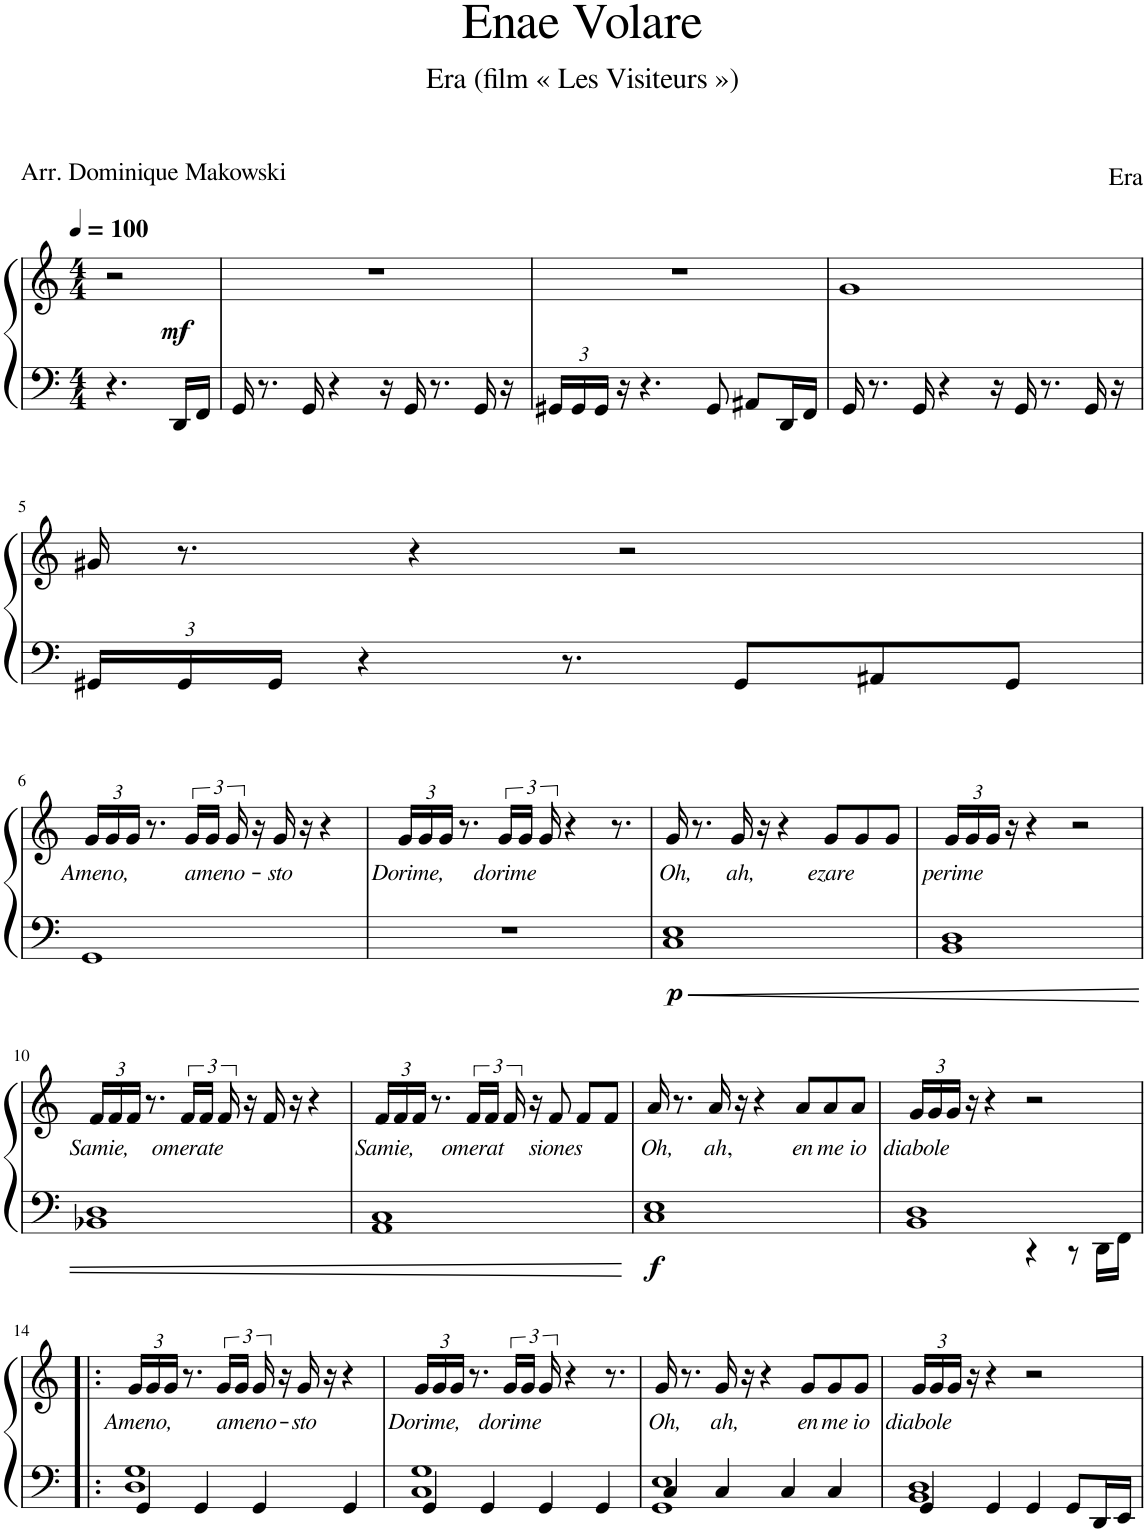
**kern	**kern	**text	**dynam
*part1	*part1	*part1	*part1
*staff2	*staff1	*staff1	*staff1/2
*I"Piano	*	*	*
*I'Pno.	*	*	*
*clefF4	*clefG2	*	*
*k[]	*k[]	*	*
*M4/4	*M4/4	*	*
*MM100	*MM100	*	*
=1	=1	=1	=1
4.r	2r	.	.
!	!	!	!LO:DY:a=2
16DD/LL	.	.	mf
16FF/JJ	.	.	.
=2	=2	=2	=2
16GG/	1r	.	.
8.r	.	.	.
16GG/	.	.	.
4r	.	.	.
16r	.	.	.
16GG/	.	.	.
8.r	.	.	.
16GG/	.	.	.
16r	.	.	.
=3	=3	=3	=3
16GG#X/LL	1r	.	.
16GG#/	.	.	.
16GG#/JJ	.	.	.
16r	.	.	.
4.r	.	.	.
8GG#/	.	.	.
8AA#X/L	.	.	.
16DD/L	.	.	.
16FF/JJ	.	.	.
=4	=4	=4	=4
16GG/	1g	.	.
8.r	.	.	.
16GG/	.	.	.
4r	.	.	.
16r	.	.	.
16GG/	.	.	.
8.r	.	.	.
16GG/	.	.	.
16r	.	.	.
!!LO:LB:g=z
=5	=5	=5	=5
16GG#X/LL	16g#X/	.	.
16GG#/	8.r	.	.
16GG#/JJ	.	.	.
4r	.	.	.
.	4r	.	.
8.r	.	.	.
.	2r	.	.
8GG#/L	.	.	.
8AA#X/	.	.	.
8GG#/J	.	.	.
!!LO:LB:g=z
=6	=6	=6	=6
!	!	!LO:LY:b	!
1GG	16g/LL	Ameno,	.
.	16g/	.	.
.	16g/JJ	.	.
.	8.r	.	.
!	!	!LO:LY:b	!
.	16g/LL	ameno-	.
.	16g/JJ	.	.
.	16g/	.	.
.	16r	.	.
!	!	!LO:LY:b	!
.	16g/	sto	.
.	16r	.	.
.	4r	.	.
=7	=7	=7	=7
!	!	!LO:LY:b	!
1r	16g/LL	Dorime,	.
.	16g/	.	.
.	16g/JJ	.	.
.	8.r	.	.
!	!	!LO:LY:b	!
.	16g/LL	dorime	.
.	16g/JJ	.	.
.	16g/	.	.
.	4r	.	.
.	8.r	.	.
=8	=8	=8	=8
!	!	!LO:LY:b	!LO:DY:b=2
1C 1E	16g/	Oh,	p
.	8.r	.	.
!	!	!LO:LY:b	!
.	16g/	ah,	.
.	16r	.	.
.	4r	.	.
!	!	!LO:LY:b	!
.	8g/L	ezare	.
.	8g/	.	.
.	8g/J	.	.
=9	=9	=9	=9
!	!	!LO:LY:b	!
1BB 1D	16g/LL	perime	.
.	16g/	.	.
.	16g/JJ	.	.
.	16r	.	.
.	4r	.	.
.	2r	.	.
!!LO:LB:g=z
=10	=10	=10	=10
!	!	!LO:LY:b	!
1BB-X 1D	16f/LL	Samie,	.
.	16f/	.	.
.	16f/JJ	.	.
.	8.r	.	.
!	!	!LO:LY:b	!
.	16f/LL	omerate	.
.	16f/JJ	.	.
.	16f/	.	.
.	16r	.	.
.	16f/	.	.
.	16r	.	.
.	4r	.	.
=11	=11	=11	=11
!	!	!LO:LY:b	!
1AA 1C	16f/LL	Samie,	.
.	16f/	.	.
.	16f/JJ	.	.
.	8.r	.	.
!	!	!LO:LY:b	!
.	16f/LL	omerat	.
.	16f/JJ	.	.
.	16f/	.	.
.	16r	.	.
!	!	!LO:LY:b	!
.	8f/	siones	.
.	8f/L	.	.
.	8f/J	.	.
=12	=12	=12	=12
!	!	!LO:LY:b	!LO:DY:b=2
1C 1E	16a/	Oh,	f
.	8.r	.	.
!	!	!LO:LY:b	!
.	16a/	ah ,	.
.	16r	.	.
.	4r	.	.
!	!	!LO:LY:b	!
.	8a/L	en	.
!	!	!LO:LY:b	!
.	8a/	me	.
!	!	!LO:LY:b	!
.	8a/J	io	.
=13	=13	=13	=13
*^	*	*	*
!	!	!	!LO:LY:b	!
1BB 1D	2ryy	16g/LL	diabole	.
.	.	16g/	.	.
.	.	16g/JJ	.	.
.	.	16r	.	.
.	.	4r	.	.
.	4r	2r	.	.
.	8r	.	.	.
.	16DD\LL	.	.	.
.	16FF\JJ	.	.	.
!!LO:LB:g=z
=14!|:	=14!|:	=14!|:	=14!|:	=14!|:
!	!	!	!LO:LY:b	!
4GG/	1D 1G	16g/LL	Ameno,	.
.	.	16g/	.	.
.	.	16g/JJ	.	.
.	.	8.r	.	.
4GG/	.	.	.	.
!	!	!	!LO:LY:b	!
.	.	16g/LL	ameno-	.
.	.	16g/JJ	.	.
4GG/	.	16g/	.	.
.	.	16r	.	.
!	!	!	!LO:LY:b	!
.	.	16g/	sto	.
.	.	16r	.	.
4GG/	.	4r	.	.
=15	=15	=15	=15	=15
!	!	!	!LO:LY:b	!
4GG/	1C 1G	16g/LL	Dorime,	.
.	.	16g/	.	.
.	.	16g/JJ	.	.
.	.	8.r	.	.
4GG/	.	.	.	.
!	!	!	!LO:LY:b	!
.	.	16g/LL	dorime	.
.	.	16g/JJ	.	.
4GG/	.	16g/	.	.
.	.	4r	.	.
4GG/	.	.	.	.
.	.	8.r	.	.
=16	=16	=16	=16	=16
!	!	!	!LO:LY:b	!
4C/	1GG 1E	16g/	Oh,	.
.	.	8.r	.	.
!	!	!	!LO:LY:b	!
4C/	.	16g/	ah,	.
.	.	16r	.	.
.	.	4r	.	.
4C/	.	.	.	.
!	!	!	!LO:LY:b	!
.	.	8g/L	en	.
!	!	!	!LO:LY:b	!
4C/	.	8g/	me	.
!	!	!	!LO:LY:b	!
.	.	8g/J	io	.
=17	=17	=17	=17	=17
!	!	!	!LO:LY:b	!
4GG/	1BB 1D	16g/LL	diabole	.
.	.	16g/	.	.
.	.	16g/JJ	.	.
.	.	16r	.	.
4GG/	.	4r	.	.
4GG/	.	2r	.	.
8GG/L	.	.	.	.
16DD/L	.	.	.	.
16EE/JJ	.	.	.	.
*v	*v	*	*	*
=	=	=	=
*-	*-	*-	*-
